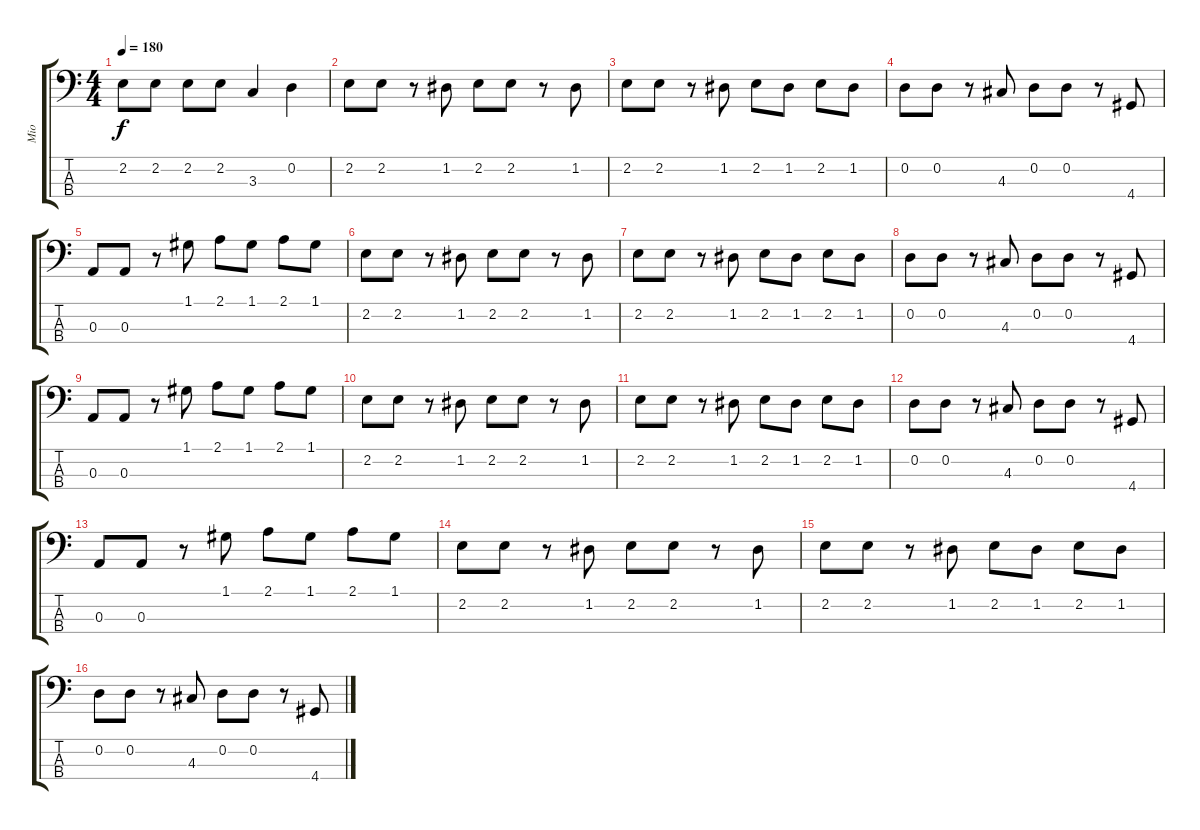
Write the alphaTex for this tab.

\track ("Mio" "Mio") {instrument electricbassfinger}
\staff {score tabs}
\tuning (G2 D2 A1 E1) {hide}
\ts (4 4)
\tempo 180
\clef f4
\ks c
2.2.8{dy f} 2.2.8 2.2.8 2.2.8 3.3.4 0.2.4 |
2.2.8 2.2.8 r.8 1.2.8 2.2.8 2.2.8 r.8 1.2.8 |
2.2.8 2.2.8 r.8 1.2.8 2.2.8 1.2.8 2.2.8 1.2.8 |
0.2.8 0.2.8 r.8 4.3.8 0.2.8 0.2.8 r.8 4.4.8 |
0.3.8 0.3.8 r.8 1.1.8 2.1.8 1.1.8 2.1.8 1.1.8 |
2.2.8 2.2.8 r.8 1.2.8 2.2.8 2.2.8 r.8 1.2.8 |
2.2.8 2.2.8 r.8 1.2.8 2.2.8 1.2.8 2.2.8 1.2.8 |
0.2.8 0.2.8 r.8 4.3.8 0.2.8 0.2.8 r.8 4.4.8 |
0.3.8 0.3.8 r.8 1.1.8 2.1.8 1.1.8 2.1.8 1.1.8 |
2.2.8 2.2.8 r.8 1.2.8 2.2.8 2.2.8 r.8 1.2.8 |
2.2.8 2.2.8 r.8 1.2.8 2.2.8 1.2.8 2.2.8 1.2.8 |
0.2.8 0.2.8 r.8 4.3.8 0.2.8 0.2.8 r.8 4.4.8 |
0.3.8 0.3.8 r.8 1.1.8 2.1.8 1.1.8 2.1.8 1.1.8 |
2.2.8 2.2.8 r.8 1.2.8 2.2.8 2.2.8 r.8 1.2.8 |
2.2.8 2.2.8 r.8 1.2.8 2.2.8 1.2.8 2.2.8 1.2.8 |
0.2.8 0.2.8 r.8 4.3.8 0.2.8 0.2.8 r.8 4.4.8
